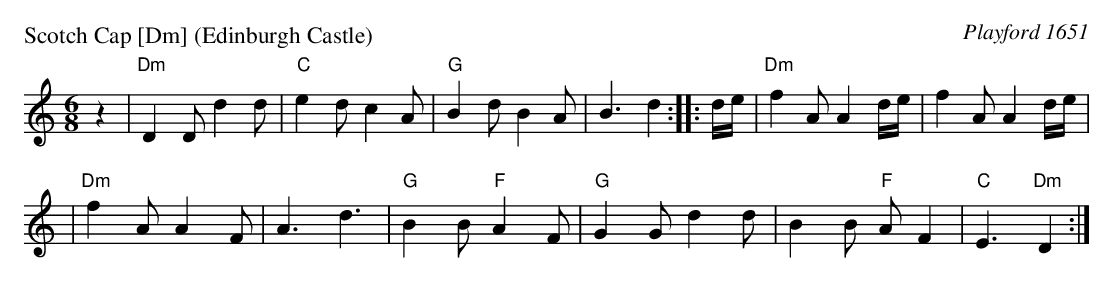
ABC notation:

X:1
P: Scotch Cap [Dm] (Edinburgh Castle)
O: Playford 1651
M: 6/8
L: 1/8
K: Ddor
z2 \
| "Dm"D2D d2d | "C"e2d c2A | "G"B2d B2A | B3 d2 :: d/e/ | "Dm"f2A A2 d/e/ | f2A A2 d/e/ |
| "Dm"f2A A2F | A3 d3 | "G"B2B "F"A2F | "G"G2G d2d | B2B "F"AF2 | "C"E3 "Dm"D2 :|
